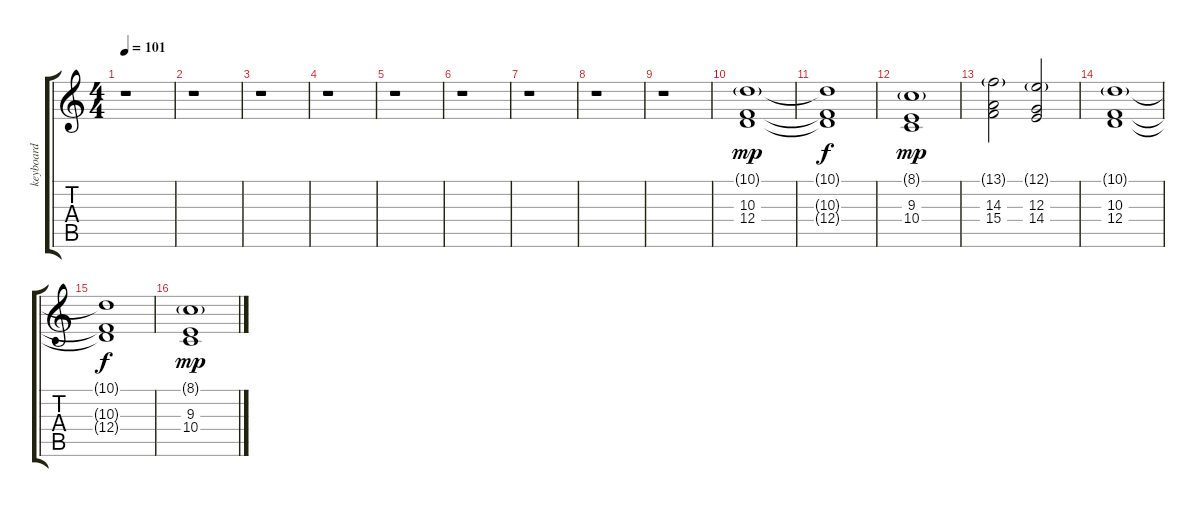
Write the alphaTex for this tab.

\track ("keyboard" "keyboard") {instrument stringensemble1}
\staff {score tabs}
\tuning (E4 B3 G3 D3 A2 E2) {hide}
\ts (4 4)
\tempo 101
\clef g2
\ks c
r.1{dy f} |
r.1 |
r.1 |
r.1 |
r.1 |
r.1 |
r.1 |
r.1 |
r.1 |
(10.1{g} 10.3 12.4).1{dy mp} |
(10.1{t} 10.3{t} 12.4{t}).1{dy f} |
(8.1{g} 9.3 10.4).1{dy mp} |
(13.1{g} 14.3 15.4).2 (12.1{g} 12.3 14.4).2 |
(10.1{g} 10.3 12.4).1 |
(10.1{t} 10.3{t} 12.4{t}).1{dy f} |
(8.1{g} 9.3 10.4).1{dy mp}
